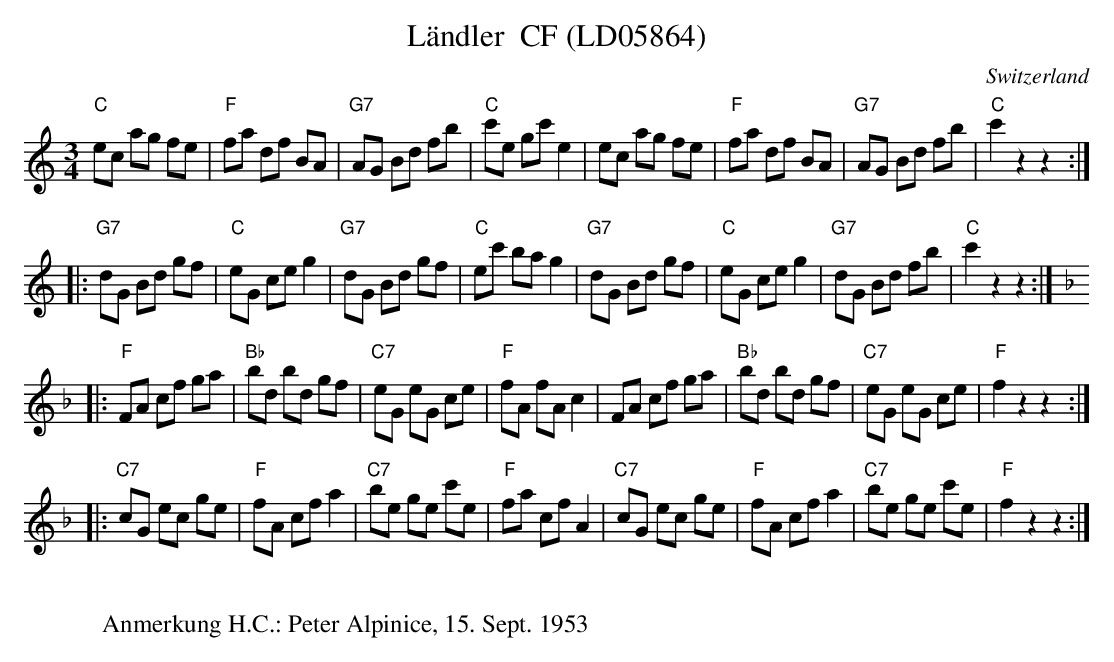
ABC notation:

X:1
T:Ländler  CF (LD05864)
O:Switzerland
M:3/4
L:1/8
K:C major
"C"ec ag fe | "F"fa df BA | "G7"AG Bd fb | "C"c'e gc'e2 | ec ag fe | "F"fa df BA | "G7"AG Bd fb  | "C"c'2z2z2 :|
|: "G7"dG Bd gf | "C"eG ceg2 | "G7"dG Bd gf | "C"ec' bag2 | "G7"dG Bd gf | "C"eG ceg2 | "G7"dG Bd fb | "C"c'2z2z2 :| [K:F]
|: "F"FA cf ga | "Bb"bd bd gf | "C7"eG eG ce | "F"fA fAc2 | FA cf ga | "Bb"bd bd gf | "C7"eG eG ce | "F"f2z2z2 :|
|: "C7"cG ec ge | "F"fA cfa2 | "C7"be ge c'e | "F"fa cfA2 | "C7"cG ec ge | "F"fA cfa2 | "C7"be ge c'e | "F"f2z2z2 :|
W:
W: Anmerkung H.C.: Peter Alpinice, 15. Sept. 1953
